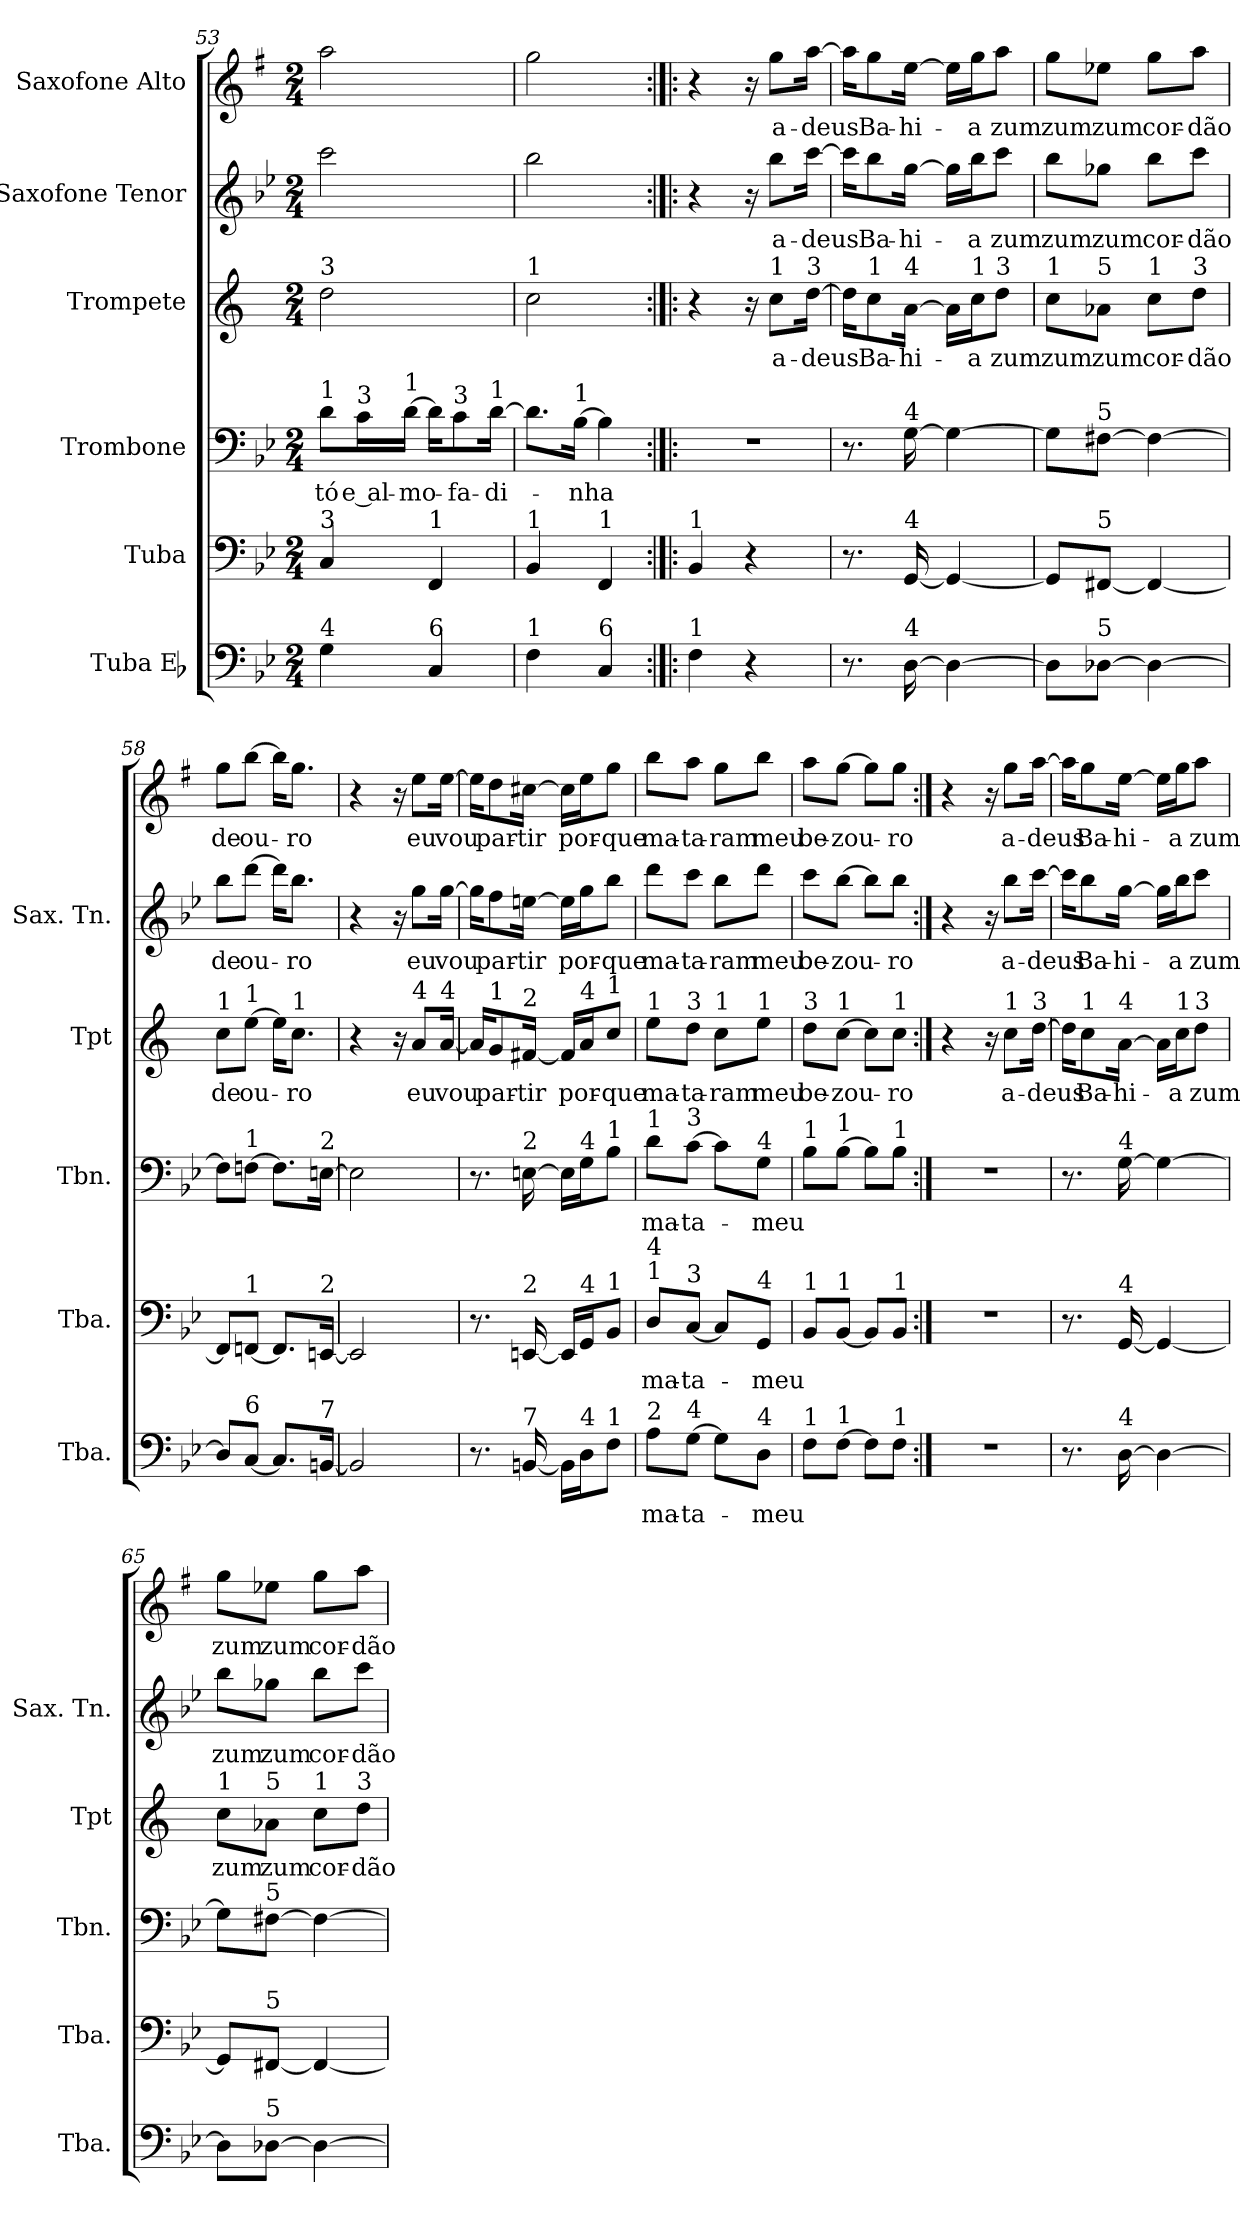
**kern	**text	**kern	**text	**kern	**text	**kern	**text	**kern	**text	**kern	**text
*part6	*part6	*part5	*part5	*part4	*part4	*part3	*part3	*part2	*part2	*part1	*part1
*staff6	*staff6	*staff5	*staff5	*staff4	*staff4	*staff3	*staff3	*staff2	*staff2	*staff1	*staff1
*I"Tuba Eb	*	*I"Tuba	*	*I"Trombone	*	*I"Trompete	*	*I"Saxofone Tenor	*	*I"Saxofone Alto	*
*I'Tba.	*	*I'Tba.	*	*I'Tbn.	*	*I'Tpt	*	*I'Sax. Tn.	*	*	*
*clefF4	*	*clefF4	*	*clefF4	*	*clefG2	*	*clefG2	*	*clefG2	*
*	*	*	*	*	*	*ITrd1c2	*	*ITrd8c14	*	*ITrd5c9	*
*k[b-e-]	*	*k[b-e-]	*	*k[b-e-]	*	*k[b-e-]	*	*k[b-e-]	*	*k[b-e-]	*
*M2/4	*	*M2/4	*	*M2/4	*	*M2/4	*	*M2/4	*	*M2/4	*
=53	=53	=53	=53	=53	=53	=53	=53	=53	=53	=53	=53
!	!	!	!	!	!	!LO:TX:a:t=3	!	!	!	!	!
!	!	!	!	!LO:TX:a:t=1	!	!	!	!	!	!	!
!	!	!LO:TX:a:t=3	!	!	!	!	!	!	!	!	!
!LO:TX:a:t=4	!	!	!	!	!	!	!	!	!	!	!
!	!	!	!	!	!LO:LY:b	!	!	!	!	!	!
4G\	.	4C/	.	8d\L	-tó	2cc\	.	2cc\	.	2cc\	.
!	!	!	!	!LO:TX:a:t=3	!	!	!	!	!	!	!
!	!	!	!	!	!LO:LY:b	!	!	!	!	!	!
.	.	.	.	16c\L	e al-	.	.	.	.	.	.
!	!	!	!	!LO:TX:a:t=1	!	!	!	!	!	!	!
!	!	!	!	!	!LO:LY:b	!	!	!	!	!	!
.	.	.	.	[16d\JJ	-mo-	.	.	.	.	.	.
!	!	!LO:TX:a:t=1	!	!	!	!	!	!	!	!	!
!LO:TX:a:t=6	!	!	!	!	!	!	!	!	!	!	!
4C/	.	4FF/	.	16d\KL]	.	.	.	.	.	.	.
!	!	!	!	!LO:TX:a:t=3	!	!	!	!	!	!	!
!	!	!	!	!	!LO:LY:b	!	!	!	!	!	!
.	.	.	.	8c\	-fa-	.	.	.	.	.	.
!	!	!	!	!LO:TX:a:t=1	!	!	!	!	!	!	!
!	!	!	!	!	!LO:LY:b	!	!	!	!	!	!
.	.	.	.	[16d\Jk	-di-	.	.	.	.	.	.
=54	=54	=54	=54	=54	=54	=54	=54	=54	=54	=54	=54
!	!	!	!	!	!	!LO:TX:a:t=1	!	!	!	!	!
!	!	!LO:TX:a:t=1	!	!	!	!	!	!	!	!	!
!LO:TX:a:t=1	!	!	!	!	!	!	!	!	!	!	!
4F\	.	4BB-/	.	8.d\L]	.	2b-\	.	2b-\	.	2b-\	.
!	!	!	!	!LO:TX:a:t=1	!	!	!	!	!	!	!
!	!	!	!	!	!LO:LY:b	!	!	!	!	!	!
.	.	.	.	[16B-\Jk	-nha	.	.	.	.	.	.
!	!	!LO:TX:a:t=1	!	!	!	!	!	!	!	!	!
!LO:TX:a:t=6	!	!	!	!	!	!	!	!	!	!	!
4C/	.	4FF/	.	4B-\]	.	.	.	.	.	.	.
=55:|!|:	=55:|!|:	=55:|!|:	=55:|!|:	=55:|!|:	=55:|!|:	=55:|!|:	=55:|!|:	=55:|!|:	=55:|!|:	=55:|!|:	=55:|!|:
!	!	!LO:TX:a:t=1	!	!	!	!	!	!	!	!	!
!LO:TX:a:t=1	!	!	!	!	!	!	!	!	!	!	!
4F\	.	4BB-/	.	2r	.	4r	.	4r	.	4r	.
4r	.	4r	.	.	.	16r	.	16r	.	16r	.
!	!	!	!	!	!	!LO:TX:a:t=1	!	!	!	!	!
!	!	!	!	!	!	!	!LO:LY:b	!	!LO:LY:b	!	!LO:LY:b
.	.	.	.	.	.	8b-\L	a-	8b-\L	a-	8b-\L	a-
!	!	!	!	!	!	!LO:TX:a:t=3	!	!	!	!	!
!	!	!	!	!	!	!	!LO:LY:b	!	!LO:LY:b	!	!LO:LY:b
.	.	.	.	.	.	[16cc\Jk	-deus	[16cc\Jk	-deus	[16cc\Jk	-deus
=56	=56	=56	=56	=56	=56	=56	=56	=56	=56	=56	=56
8.r	.	8.r	.	8.r	.	16cc\KL]	.	16cc\KL]	.	16cc\KL]	.
!	!	!	!	!	!	!LO:TX:a:t=1	!	!	!	!	!
!	!	!	!	!	!	!	!LO:LY:b	!	!LO:LY:b	!	!LO:LY:b
.	.	.	.	.	.	8b-\	Ba-	8b-\	Ba-	8b-\	Ba-
!	!	!	!	!	!	!LO:TX:a:t=4	!	!	!	!	!
!	!	!	!	!LO:TX:a:t=4	!	!	!	!	!	!	!
!	!	!LO:TX:a:t=4	!	!	!	!	!	!	!	!	!
!LO:TX:a:t=4	!	!	!	!	!	!	!	!	!	!	!
!	!	!	!	!	!	!	!LO:LY:b	!	!LO:LY:b	!	!LO:LY:b
[16D\	.	[16GG/	.	[16G\	.	[16g\Jk	-hi-	[16g\Jk	-hi-	[16g\Jk	-hi-
4D\_	.	4GG/_	.	4G\_	.	16g\LL]	.	16g\LL]	.	16g\LL]	.
!	!	!	!	!	!	!LO:TX:a:t=1	!	!	!	!	!
!	!	!	!	!	!	!	!LO:LY:b	!	!LO:LY:b	!	!LO:LY:b
.	.	.	.	.	.	16b-\J	-a	16b-\J	-a	16b-\J	-a
!	!	!	!	!	!	!LO:TX:a:t=3	!	!	!	!	!
!	!	!	!	!	!	!	!LO:LY:b	!	!LO:LY:b	!	!LO:LY:b
.	.	.	.	.	.	8cc\J	zum	8cc\J	zum	8cc\J	zum
=57	=57	=57	=57	=57	=57	=57	=57	=57	=57	=57	=57
!	!	!	!	!	!	!LO:TX:a:t=1	!	!	!	!	!
!	!	!	!	!	!	!	!LO:LY:b	!	!LO:LY:b	!	!LO:LY:b
8D\L]	.	8GG/L]	.	8G\L]	.	8b-\L	zum	8b-\L	zum	8b-\L	zum
!	!	!	!	!	!	!LO:TX:a:t=5	!	!	!	!	!
!	!	!	!	!LO:TX:a:t=5	!	!	!	!	!	!	!
!	!	!LO:TX:a:t=5	!	!	!	!	!	!	!	!	!
!LO:TX:a:t=5	!	!	!	!	!	!	!	!	!	!	!
!	!	!	!	!	!	!	!LO:LY:b	!	!LO:LY:b	!	!LO:LY:b
[8D-X\J	.	[8FF#X/J	.	[8F#X\J	.	8g-X\J	zum	8g-X\J	zum	8g-X\J	zum
!	!	!	!	!	!	!LO:TX:a:t=1	!	!	!	!	!
!	!	!	!	!	!	!	!LO:LY:b	!	!LO:LY:b	!	!LO:LY:b
4D-\_	.	4FF#/_	.	4F#\_	.	8b-\L	cor-	8b-\L	cor-	8b-\L	cor-
!	!	!	!	!	!	!LO:TX:a:t=3	!	!	!	!	!
!	!	!	!	!	!	!	!LO:LY:b	!	!LO:LY:b	!	!LO:LY:b
.	.	.	.	.	.	8cc\J	-dão	8cc\J	-dão	8cc\J	-dão
=58	=58	=58	=58	=58	=58	=58	=58	=58	=58	=58	=58
!	!	!	!	!	!	!LO:TX:a:t=1	!	!	!	!	!
!	!	!	!	!	!	!	!LO:LY:b	!	!LO:LY:b	!	!LO:LY:b
8D-/L]	.	8FF#/L]	.	8F#\L]	.	8b-\L	de	8b-\L	de	8b-\L	de
!	!	!	!	!	!	!LO:TX:a:t=1	!	!	!	!	!
!	!	!	!	!LO:TX:a:t=1	!	!	!	!	!	!	!
!	!	!LO:TX:a:t=1	!	!	!	!	!	!	!	!	!
!LO:TX:a:t=6	!	!	!	!	!	!	!	!	!	!	!
!	!	!	!	!	!	!	!LO:LY:b	!	!LO:LY:b	!	!LO:LY:b
[8C/J	.	[8FFn/J	.	[8Fn\J	.	[8dd\J	ou-	[8dd\J	ou-	[8dd\J	ou-
8.C/L]	.	8.FF/L]	.	8.F\L]	.	16dd\KL]	.	16dd\KL]	.	16dd\KL]	.
!	!	!	!	!	!	!LO:TX:a:t=1	!	!	!	!	!
!	!	!	!	!	!	!	!LO:LY:b	!	!LO:LY:b	!	!LO:LY:b
.	.	.	.	.	.	8.b-\J	-ro	8.b-\J	-ro	8.b-\J	-ro
!	!	!	!	!LO:TX:a:t=2	!	!	!	!	!	!	!
!	!	!LO:TX:a:t=2	!	!	!	!	!	!	!	!	!
!LO:TX:a:t=7	!	!	!	!	!	!	!	!	!	!	!
[16BBn/Jk	.	[16EEn/Jk	.	[16En\Jk	.	.	.	.	.	.	.
=59	=59	=59	=59	=59	=59	=59	=59	=59	=59	=59	=59
2BB/]	.	2EE/]	.	2E\]	.	4r	.	4r	.	4r	.
.	.	.	.	.	.	16r	.	16r	.	16r	.
!	!	!	!	!	!	!LO:TX:a:t=4	!	!	!	!	!
!	!	!	!	!	!	!	!LO:LY:b	!	!LO:LY:b	!	!LO:LY:b
.	.	.	.	.	.	8g/L	eu	8g\L	eu	8g\L	eu
!	!	!	!	!	!	!LO:TX:a:t=4	!	!	!	!	!
!	!	!	!	!	!	!	!LO:LY:b	!	!LO:LY:b	!	!LO:LY:b
.	.	.	.	.	.	[16g/Jk	vou	[16g\Jk	vou	[16g\Jk	vou
=60	=60	=60	=60	=60	=60	=60	=60	=60	=60	=60	=60
8.r	.	8.r	.	8.r	.	16g/KL]	.	16g\KL]	.	16g\KL]	.
!	!	!	!	!	!	!LO:TX:a:t=1	!	!	!	!	!
!	!	!	!	!	!	!	!LO:LY:b	!	!LO:LY:b	!	!LO:LY:b
.	.	.	.	.	.	8f/	par-	8f\	par-	8f\	par-
!	!	!	!	!	!	!LO:TX:a:t=2	!	!	!	!	!
!	!	!	!	!LO:TX:a:t=2	!	!	!	!	!	!	!
!	!	!LO:TX:a:t=2	!	!	!	!	!	!	!	!	!
!LO:TX:a:t=7	!	!	!	!	!	!	!	!	!	!	!
!	!	!	!	!	!	!	!LO:LY:b	!	!LO:LY:b	!	!LO:LY:b
[16BBn/	.	[16EEn/	.	[16En\	.	[16en/Jk	-tir	[16en\Jk	-tir	[16en\Jk	-tir
16BB\LL]	.	16EE/LL]	.	16E\LL]	.	16e/LL]	.	16e\LL]	.	16e\LL]	.
!	!	!	!	!	!	!LO:TX:a:t=4	!	!	!	!	!
!	!	!	!	!LO:TX:a:t=4	!	!	!	!	!	!	!
!	!	!LO:TX:a:t=4	!	!	!	!	!	!	!	!	!
!LO:TX:a:t=4	!	!	!	!	!	!	!	!	!	!	!
!	!	!	!	!	!	!	!LO:LY:b	!	!LO:LY:b	!	!LO:LY:b
16D\J	.	16GG/J	.	16G\J	.	16g/J	por-	16g\J	por-	16g\J	por-
!	!	!	!	!	!	!LO:TX:a:t=1	!	!	!	!	!
!	!	!	!	!LO:TX:a:t=1	!	!	!	!	!	!	!
!	!	!LO:TX:a:t=1	!	!	!	!	!	!	!	!	!
!LO:TX:a:t=1	!	!	!	!	!	!	!	!	!	!	!
!	!	!	!	!	!	!	!LO:LY:b	!	!LO:LY:b	!	!LO:LY:b
8F\J	.	8BB-/J	.	8B-\J	.	8b-/J	-que	8b-\J	-que	8b-\J	-que
=61	=61	=61	=61	=61	=61	=61	=61	=61	=61	=61	=61
!	!	!	!	!	!	!LO:TX:a:t=1	!	!	!	!	!
!	!	!	!	!LO:TX:a:t=1	!	!	!	!	!	!	!
!	!	!LO:TX:a:t=1	!	!	!	!	!	!	!	!	!
!	!	!LO:TX:a:t=4	!	!	!	!	!	!	!	!	!
!LO:TX:a:t=2	!	!	!	!	!	!	!	!	!	!	!
!	!LO:LY:b	!	!LO:LY:b	!	!LO:LY:b	!	!LO:LY:b	!	!LO:LY:b	!	!LO:LY:b
8A\L	ma-	8D/L	ma-	8d\L	ma-	8dd\L	ma-	8dd\L	ma-	8dd\L	ma-
!	!	!	!	!	!	!LO:TX:a:t=3	!	!	!	!	!
!	!	!	!	!LO:TX:a:t=3	!	!	!	!	!	!	!
!	!	!LO:TX:a:t=3	!	!	!	!	!	!	!	!	!
!LO:TX:a:t=4	!	!	!	!	!	!	!	!	!	!	!
!	!LO:LY:b	!	!LO:LY:b	!	!LO:LY:b	!	!LO:LY:b	!	!LO:LY:b	!	!LO:LY:b
[8G\J	-ta-	[8C/J	-ta-	[8c\J	-ta-	8cc\J	-ta-	8cc\J	-ta-	8cc\J	-ta-
!	!	!	!	!	!	!LO:TX:a:t=1	!	!	!	!	!
!	!	!	!	!	!	!	!LO:LY:b	!	!LO:LY:b	!	!LO:LY:b
8G\L]	.	8C/L]	.	8c\L]	.	8b-\L	-ram	8b-\L	-ram	8b-\L	-ram
!	!	!	!	!	!	!LO:TX:a:t=1	!	!	!	!	!
!	!	!	!	!LO:TX:a:t=4	!	!	!	!	!	!	!
!	!	!LO:TX:a:t=4	!	!	!	!	!	!	!	!	!
!LO:TX:a:t=4	!	!	!	!	!	!	!	!	!	!	!
!	!LO:LY:b	!	!LO:LY:b	!	!LO:LY:b	!	!LO:LY:b	!	!LO:LY:b	!	!LO:LY:b
8D\J	meu	8GG/J	meu	8G\J	meu	8dd\J	meu	8dd\J	meu	8dd\J	meu
=62	=62	=62	=62	=62	=62	=62	=62	=62	=62	=62	=62
!	!	!	!	!	!	!LO:TX:a:t=3	!	!	!	!	!
!	!	!	!	!LO:TX:a:t=1	!	!	!	!	!	!	!
!	!	!LO:TX:a:t=1	!	!	!	!	!	!	!	!	!
!LO:TX:a:t=1	!	!	!	!	!	!	!	!	!	!	!
!	!	!	!	!	!	!	!LO:LY:b	!	!LO:LY:b	!	!LO:LY:b
8F\L	.	8BB-/L	.	8B-\L	.	8cc\L	be-	8cc\L	be-	8cc\L	be-
!	!	!	!	!	!	!LO:TX:a:t=1	!	!	!	!	!
!	!	!	!	!LO:TX:a:t=1	!	!	!	!	!	!	!
!	!	!LO:TX:a:t=1	!	!	!	!	!	!	!	!	!
!LO:TX:a:t=1	!	!	!	!	!	!	!	!	!	!	!
!	!	!	!	!	!	!	!LO:LY:b	!	!LO:LY:b	!	!LO:LY:b
[8F\J	.	[8BB-/J	.	[8B-\J	.	[8b-\J	-zou-	[8b-\J	-zou-	[8b-\J	-zou-
8F\L]	.	8BB-/L]	.	8B-\L]	.	8b-\L]	.	8b-\L]	.	8b-\L]	.
!	!	!	!	!	!	!LO:TX:a:t=1	!	!	!	!	!
!	!	!	!	!LO:TX:a:t=1	!	!	!	!	!	!	!
!	!	!LO:TX:a:t=1	!	!	!	!	!	!	!	!	!
!LO:TX:a:t=1	!	!	!	!	!	!	!	!	!	!	!
!	!	!	!	!	!	!	!LO:LY:b	!	!LO:LY:b	!	!LO:LY:b
8F\J	.	8BB-/J	.	8B-\J	.	8b-\J	-ro	8b-\J	-ro	8b-\J	-ro
=63:|!	=63:|!	=63:|!	=63:|!	=63:|!	=63:|!	=63:|!	=63:|!	=63:|!	=63:|!	=63:|!	=63:|!
2r	.	2r	.	2r	.	4r	.	4r	.	4r	.
.	.	.	.	.	.	16r	.	16r	.	16r	.
!	!	!	!	!	!	!LO:TX:a:t=1	!	!	!	!	!
!	!	!	!	!	!	!	!LO:LY:b	!	!LO:LY:b	!	!LO:LY:b
.	.	.	.	.	.	8b-\L	a-	8b-\L	a-	8b-\L	a-
!	!	!	!	!	!	!LO:TX:a:t=3	!	!	!	!	!
!	!	!	!	!	!	!	!LO:LY:b	!	!LO:LY:b	!	!LO:LY:b
.	.	.	.	.	.	[16cc\Jk	-deus	[16cc\Jk	-deus	[16cc\Jk	-deus
=64	=64	=64	=64	=64	=64	=64	=64	=64	=64	=64	=64
8.r	.	8.r	.	8.r	.	16cc\KL]	.	16cc\KL]	.	16cc\KL]	.
!	!	!	!	!	!	!LO:TX:a:t=1	!	!	!	!	!
!	!	!	!	!	!	!	!LO:LY:b	!	!LO:LY:b	!	!LO:LY:b
.	.	.	.	.	.	8b-\	Ba-	8b-\	Ba-	8b-\	Ba-
!	!	!	!	!	!	!LO:TX:a:t=4	!	!	!	!	!
!	!	!	!	!LO:TX:a:t=4	!	!	!	!	!	!	!
!	!	!LO:TX:a:t=4	!	!	!	!	!	!	!	!	!
!LO:TX:a:t=4	!	!	!	!	!	!	!	!	!	!	!
!	!	!	!	!	!	!	!LO:LY:b	!	!LO:LY:b	!	!LO:LY:b
[16D\	.	[16GG/	.	[16G\	.	[16g\Jk	-hi-	[16g\Jk	-hi-	[16g\Jk	-hi-
4D\_	.	4GG/_	.	4G\_	.	16g\LL]	.	16g\LL]	.	16g\LL]	.
!	!	!	!	!	!	!LO:TX:a:t=1	!	!	!	!	!
!	!	!	!	!	!	!	!LO:LY:b	!	!LO:LY:b	!	!LO:LY:b
.	.	.	.	.	.	16b-\J	-a	16b-\J	-a	16b-\J	-a
!	!	!	!	!	!	!LO:TX:a:t=3	!	!	!	!	!
!	!	!	!	!	!	!	!LO:LY:b	!	!LO:LY:b	!	!LO:LY:b
.	.	.	.	.	.	8cc\J	zum	8cc\J	zum	8cc\J	zum
=65	=65	=65	=65	=65	=65	=65	=65	=65	=65	=65	=65
!	!	!	!	!	!	!LO:TX:a:t=1	!	!	!	!	!
!	!	!	!	!	!	!	!LO:LY:b	!	!LO:LY:b	!	!LO:LY:b
8D\L]	.	8GG/L]	.	8G\L]	.	8b-\L	zum	8b-\L	zum	8b-\L	zum
!	!	!	!	!	!	!LO:TX:a:t=5	!	!	!	!	!
!	!	!	!	!LO:TX:a:t=5	!	!	!	!	!	!	!
!	!	!LO:TX:a:t=5	!	!	!	!	!	!	!	!	!
!LO:TX:a:t=5	!	!	!	!	!	!	!	!	!	!	!
!	!	!	!	!	!	!	!LO:LY:b	!	!LO:LY:b	!	!LO:LY:b
[8D-X\J	.	[8FF#X/J	.	[8F#X\J	.	8g-X\J	zum	8g-X\J	zum	8g-X\J	zum
!	!	!	!	!	!	!LO:TX:a:t=1	!	!	!	!	!
!	!	!	!	!	!	!	!LO:LY:b	!	!LO:LY:b	!	!LO:LY:b
4D-\_	.	4FF#/_	.	4F#\_	.	8b-\L	cor-	8b-\L	cor-	8b-\L	cor-
!	!	!	!	!	!	!LO:TX:a:t=3	!	!	!	!	!
!	!	!	!	!	!	!	!LO:LY:b	!	!LO:LY:b	!	!LO:LY:b
.	.	.	.	.	.	8cc\J	-dão	8cc\J	-dão	8cc\J	-dão
=	=	=	=	=	=	=	=	=	=	=	=
*-	*-	*-	*-	*-	*-	*-	*-	*-	*-	*-	*-
